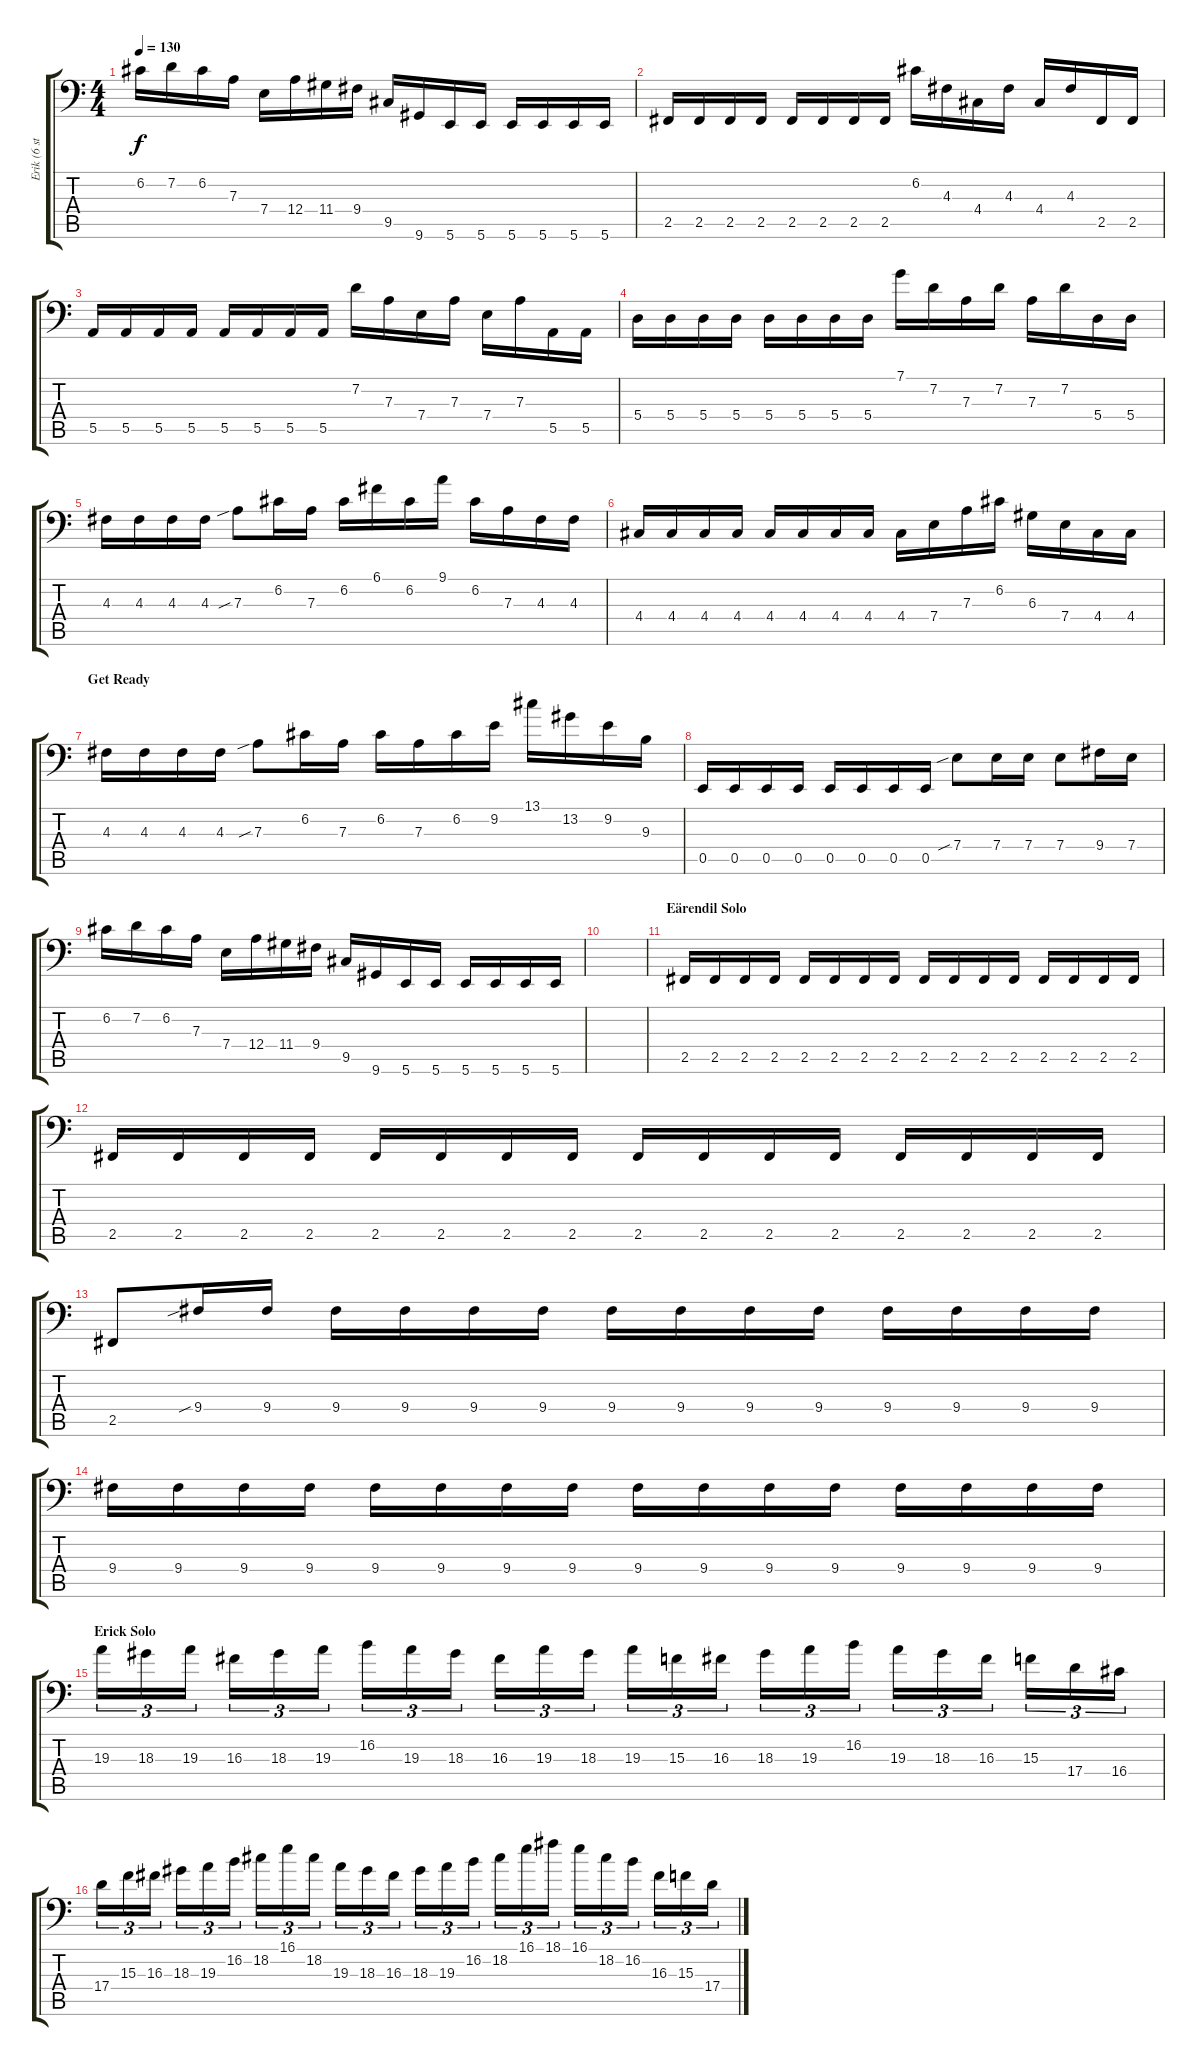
\track ("Erik (6 string Bass)" "Erik (6 st") {instrument electricbasspick}
\staff {score tabs}
\tuning (C3 G2 D2 A1 E1 B0) {hide}
\ts (4 4)
\tempo 130
\clef f4
\ks c
6.2.16{dy f} 7.2.16 6.2.16 7.3.16 7.4.16 12.4.16 11.4.16 9.4.16 9.5.16 9.6.16 5.6.16 5.6.16 5.6.16 5.6.16 5.6.16 5.6.16 |
2.5.16 2.5.16 2.5.16 2.5.16 2.5.16 2.5.16 2.5.16 2.5.16 6.2.16 4.3.16 4.4.16 4.3.16 4.4.16 4.3.16 2.5.16 2.5.16 |
5.5.16 5.5.16 5.5.16 5.5.16 5.5.16 5.5.16 5.5.16 5.5.16 7.2.16 7.3.16 7.4.16 7.3.16 7.4.16 7.3.16 5.5.16 5.5.16 |
5.4.16 5.4.16 5.4.16 5.4.16 5.4.16 5.4.16 5.4.16 5.4.16 7.1.16 7.2.16 7.3.16 7.2.16 7.3.16 7.2.16 5.4.16 5.4.16 |
4.3.16 4.3.16 4.3.16 4.3.16 7.3{sib}.8 6.2.16 7.3.16 6.2.16 6.1.16 6.2.16 9.1.16 6.2.16 7.3.16 4.3.16 4.3.16 |
4.4.16 4.4.16 4.4.16 4.4.16 4.4.16 4.4.16 4.4.16 4.4.16 4.4.16 7.4.16 7.3.16 6.2.16 6.3.16 7.4.16 4.4.16 4.4.16 |
\section ("" "Get Ready")
4.3.16 4.3.16 4.3.16 4.3.16 7.3{sib}.8 6.2.16 7.3.16 6.2.16 7.3.16 6.2.16 9.2.16 13.1.16 13.2.16 9.2.16 9.3.16 |
0.5.16 0.5.16 0.5.16 0.5.16 0.5.16 0.5.16 0.5.16 0.5.16 7.4{sib}.8 7.4.16 7.4.16 7.4.8 9.4.16 7.4.16 |
6.2.16 7.2.16 6.2.16 7.3.16 7.4.16 12.4.16 11.4.16 9.4.16 9.5.16 9.6.16 5.6.16 5.6.16 5.6.16 5.6.16 5.6.16 5.6.16 |
|
\section ("" "Eärendil Solo")
2.5.16 2.5.16 2.5.16 2.5.16 2.5.16 2.5.16 2.5.16 2.5.16 2.5.16 2.5.16 2.5.16 2.5.16 2.5.16 2.5.16 2.5.16 2.5.16 |
2.5.16 2.5.16 2.5.16 2.5.16 2.5.16 2.5.16 2.5.16 2.5.16 2.5.16 2.5.16 2.5.16 2.5.16 2.5.16 2.5.16 2.5.16 2.5.16 |
2.5.8 9.4{sib}.16 9.4.16 9.4.16 9.4.16 9.4.16 9.4.16 9.4.16 9.4.16 9.4.16 9.4.16 9.4.16 9.4.16 9.4.16 9.4.16 |
9.4.16 9.4.16 9.4.16 9.4.16 9.4.16 9.4.16 9.4.16 9.4.16 9.4.16 9.4.16 9.4.16 9.4.16 9.4.16 9.4.16 9.4.16 9.4.16 |
\section ("" "Erick Solo")
19.3.16{tu (3 2)} 18.3.16{tu (3 2)} 19.3.16{tu (3 2)} 16.3.16{tu (3 2)} 18.3.16{tu (3 2)} 19.3.16{tu (3 2)} 16.2.16{tu (3 2)} 19.3.16{tu (3 2)} 18.3.16{tu (3 2)} 16.3.16{tu (3 2)} 19.3.16{tu (3 2)} 18.3.16{tu (3 2)} 19.3.16{tu (3 2)} 15.3.16{tu (3 2)} 16.3.16{tu (3 2)} 18.3.16{tu (3 2)} 19.3.16{tu (3 2)} 16.2.16{tu (3 2)} 19.3.16{tu (3 2)} 18.3.16{tu (3 2)} 16.3.16{tu (3 2)} 15.3.16{tu (3 2)} 17.4.16{tu (3 2)} 16.4.16{tu (3 2)} |
17.4.16{tu (3 2)} 15.3.16{tu (3 2)} 16.3.16{tu (3 2)} 18.3.16{tu (3 2)} 19.3.16{tu (3 2)} 16.2.16{tu (3 2)} 18.2.16{tu (3 2)} 16.1.16{tu (3 2)} 18.2.16{tu (3 2)} 19.3.16{tu (3 2)} 18.3.16{tu (3 2)} 16.3.16{tu (3 2)} 18.3.16{tu (3 2)} 19.3.16{tu (3 2)} 16.2.16{tu (3 2)} 18.2.16{tu (3 2)} 16.1.16{tu (3 2)} 18.1.16{tu (3 2)} 16.1.16{tu (3 2)} 18.2.16{tu (3 2)} 16.2.16{tu (3 2)} 16.3.16{tu (3 2)} 15.3.16{tu (3 2)} 17.4.16{tu (3 2)}
